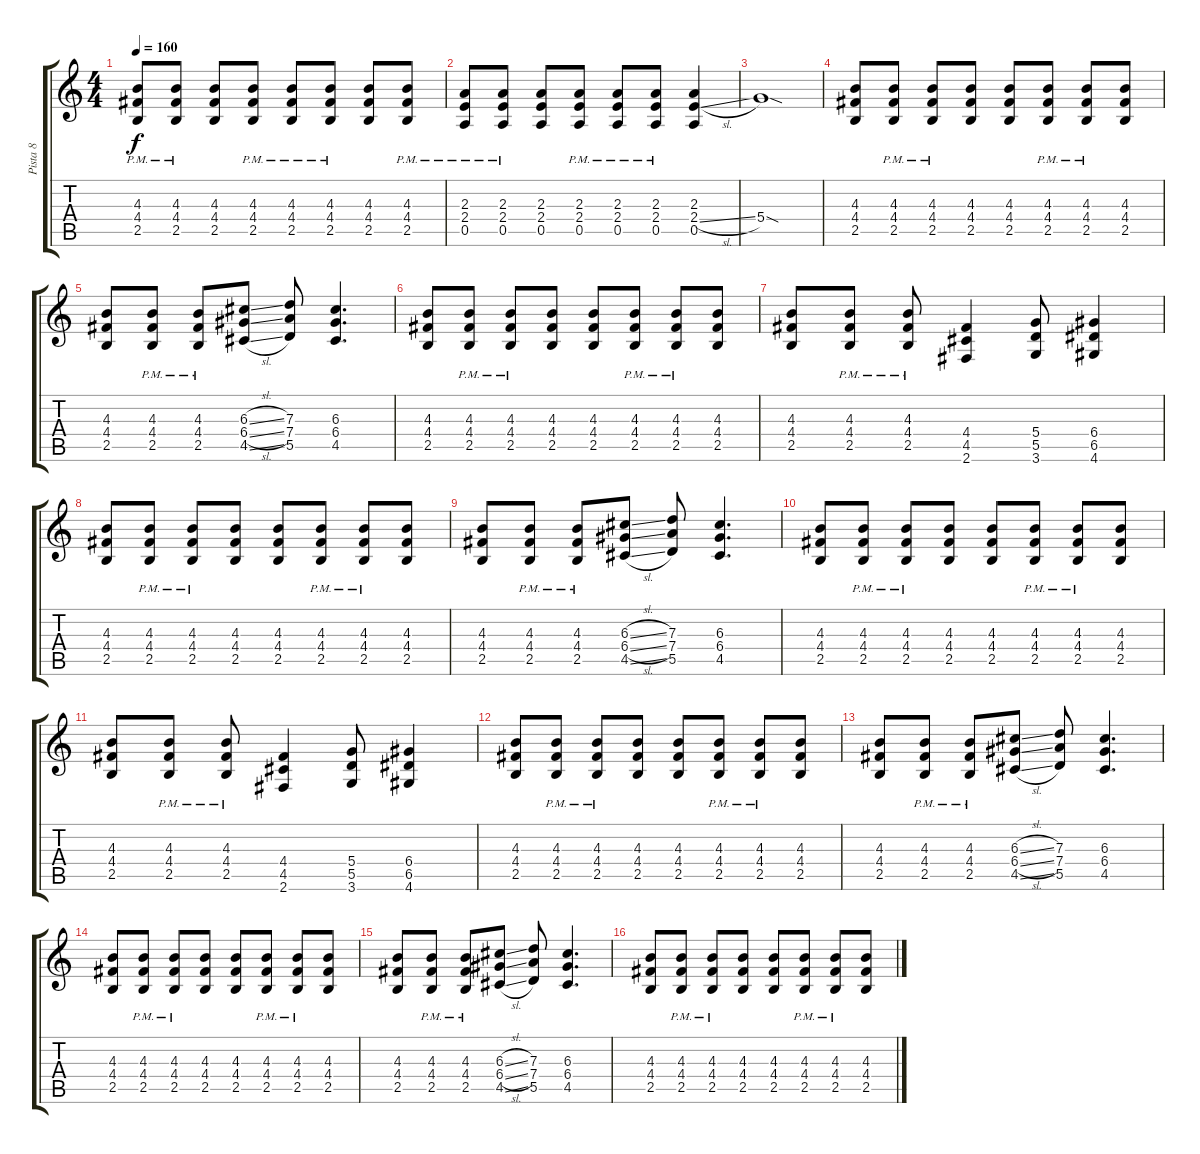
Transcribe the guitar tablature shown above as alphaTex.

\track ("Pista 8" "Pista 8") {instrument distortionguitar}
\staff {score tabs}
\tuning (E4 B3 G3 D3 A2 E2) {hide}
\ts (4 4)
\tempo 160
\clef g2
\ks c
(4.3{pm} 4.4{pm} 2.5{pm}).8{dy f} (4.3{pm} 4.4{pm} 2.5{pm}).8 (4.3 4.4 2.5).8 (4.3{pm} 4.4{pm} 2.5{pm}).8 (4.3{pm} 4.4{pm} 2.5{pm}).8 (4.3{pm} 4.4{pm} 2.5{pm}).8 (4.3 4.4 2.5).8 (4.3{pm} 4.4{pm} 2.5{pm}).8 |
(2.3{pm} 2.4{pm} 0.5{pm}).8 (2.3{pm} 2.4{pm} 0.5{pm}).8 (2.3 2.4 0.5).8 (2.3{pm} 2.4{pm} 0.5{pm}).8 (2.3{pm} 2.4{pm} 0.5{pm}).8 (2.3{pm} 2.4{pm} 0.5{pm}).8 (2.3 2.4{sl} 0.5).4 |
5.4{sod}.1 |
(4.3 4.4 2.5).8 (4.3{pm} 4.4{pm} 2.5{pm}).8 (4.3{pm} 4.4{pm} 2.5{pm}).8 (4.3 4.4 2.5).8 (4.3 4.4 2.5).8 (4.3{pm} 4.4{pm} 2.5{pm}).8 (4.3{pm} 4.4{pm} 2.5{pm}).8 (4.3 4.4 2.5).8 |
(4.3 4.4 2.5).8 (4.3{pm} 4.4{pm} 2.5{pm}).8 (4.3{pm} 4.4{pm} 2.5{pm}).8 (6.3{sl} 6.4{sl} 4.5{sl}).8 (7.3 7.4 5.5).8 (6.3 6.4 4.5).4{d} |
(4.3 4.4 2.5).8 (4.3{pm} 4.4{pm} 2.5{pm}).8 (4.3{pm} 4.4{pm} 2.5{pm}).8 (4.3 4.4 2.5).8 (4.3 4.4 2.5).8 (4.3{pm} 4.4{pm} 2.5{pm}).8 (4.3{pm} 4.4{pm} 2.5{pm}).8 (4.3 4.4 2.5).8 |
(4.3 4.4 2.5).8 (4.3{pm} 4.4{pm} 2.5{pm}).8 (4.3{pm} 4.4{pm} 2.5{pm}).8 (4.4 4.5 2.6).4 (5.4 5.5 3.6).8 (6.4 6.5 4.6).4 |
(4.3 4.4 2.5).8 (4.3{pm} 4.4{pm} 2.5{pm}).8 (4.3{pm} 4.4{pm} 2.5{pm}).8 (4.3 4.4 2.5).8 (4.3 4.4 2.5).8 (4.3{pm} 4.4{pm} 2.5{pm}).8 (4.3{pm} 4.4{pm} 2.5{pm}).8 (4.3 4.4 2.5).8 |
(4.3 4.4 2.5).8 (4.3{pm} 4.4{pm} 2.5{pm}).8 (4.3{pm} 4.4{pm} 2.5{pm}).8 (6.3{sl} 6.4{sl} 4.5{sl}).8 (7.3 7.4 5.5).8 (6.3 6.4 4.5).4{d} |
(4.3 4.4 2.5).8 (4.3{pm} 4.4{pm} 2.5{pm}).8 (4.3{pm} 4.4{pm} 2.5{pm}).8 (4.3 4.4 2.5).8 (4.3 4.4 2.5).8 (4.3{pm} 4.4{pm} 2.5{pm}).8 (4.3{pm} 4.4{pm} 2.5{pm}).8 (4.3 4.4 2.5).8 |
(4.3 4.4 2.5).8 (4.3{pm} 4.4{pm} 2.5{pm}).8 (4.3{pm} 4.4{pm} 2.5{pm}).8 (4.4 4.5 2.6).4 (5.4 5.5 3.6).8 (6.4 6.5 4.6).4 |
(4.3 4.4 2.5).8 (4.3{pm} 4.4{pm} 2.5{pm}).8 (4.3{pm} 4.4{pm} 2.5{pm}).8 (4.3 4.4 2.5).8 (4.3 4.4 2.5).8 (4.3{pm} 4.4{pm} 2.5{pm}).8 (4.3{pm} 4.4{pm} 2.5{pm}).8 (4.3 4.4 2.5).8 |
(4.3 4.4 2.5).8 (4.3{pm} 4.4{pm} 2.5{pm}).8 (4.3{pm} 4.4{pm} 2.5{pm}).8 (6.3{sl} 6.4{sl} 4.5{sl}).8 (7.3 7.4 5.5).8 (6.3 6.4 4.5).4{d} |
(4.3 4.4 2.5).8 (4.3{pm} 4.4{pm} 2.5{pm}).8 (4.3{pm} 4.4{pm} 2.5{pm}).8 (4.3 4.4 2.5).8 (4.3 4.4 2.5).8 (4.3{pm} 4.4{pm} 2.5{pm}).8 (4.3{pm} 4.4{pm} 2.5{pm}).8 (4.3 4.4 2.5).8 |
(4.3 4.4 2.5).8 (4.3{pm} 4.4{pm} 2.5{pm}).8 (4.3{pm} 4.4{pm} 2.5{pm}).8 (6.3{sl} 6.4{sl} 4.5{sl}).8 (7.3 7.4 5.5).8 (6.3 6.4 4.5).4{d} |
(4.3 4.4 2.5).8 (4.3{pm} 4.4{pm} 2.5{pm}).8 (4.3{pm} 4.4{pm} 2.5{pm}).8 (4.3 4.4 2.5).8 (4.3 4.4 2.5).8 (4.3{pm} 4.4{pm} 2.5{pm}).8 (4.3{pm} 4.4{pm} 2.5{pm}).8 (4.3 4.4 2.5).8
